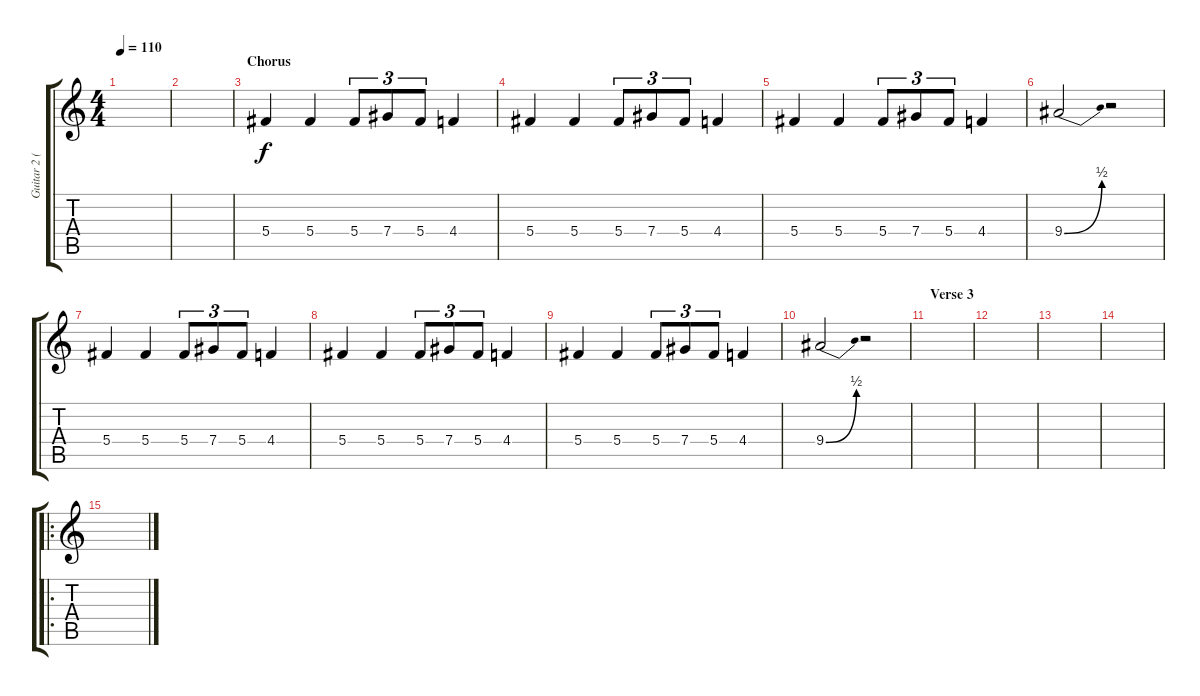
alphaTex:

\track ("Guitar 2 (distorted)" "Guitar 2 (") {instrument distortionguitar}
\staff {score tabs}
\tuning (Eb4 Bb3 Gb3 Db3 Ab2 Eb2) {hide}
\ts (4 4)
\tempo 110
\clef g2
\ks c
|
|
\section ("" "Chorus")
5.4.4 5.4.4 5.4.8{tu (3 2)} 7.4.8{tu (3 2)} 5.4.8{tu (3 2)} 4.4.4 |
5.4.4 5.4.4 5.4.8{tu (3 2)} 7.4.8{tu (3 2)} 5.4.8{tu (3 2)} 4.4.4 |
5.4.4 5.4.4 5.4.8{tu (3 2)} 7.4.8{tu (3 2)} 5.4.8{tu (3 2)} 4.4.4 |
9.4{be (bend 0 0 60 2)}.2 r.2 |
5.4.4 5.4.4 5.4.8{tu (3 2)} 7.4.8{tu (3 2)} 5.4.8{tu (3 2)} 4.4.4 |
5.4.4 5.4.4 5.4.8{tu (3 2)} 7.4.8{tu (3 2)} 5.4.8{tu (3 2)} 4.4.4 |
5.4.4 5.4.4 5.4.8{tu (3 2)} 7.4.8{tu (3 2)} 5.4.8{tu (3 2)} 4.4.4 |
9.4{be (bend 0 0 60 2)}.2 r.2 |
\section ("" "Verse 3")
|
|
|
|
\ro
